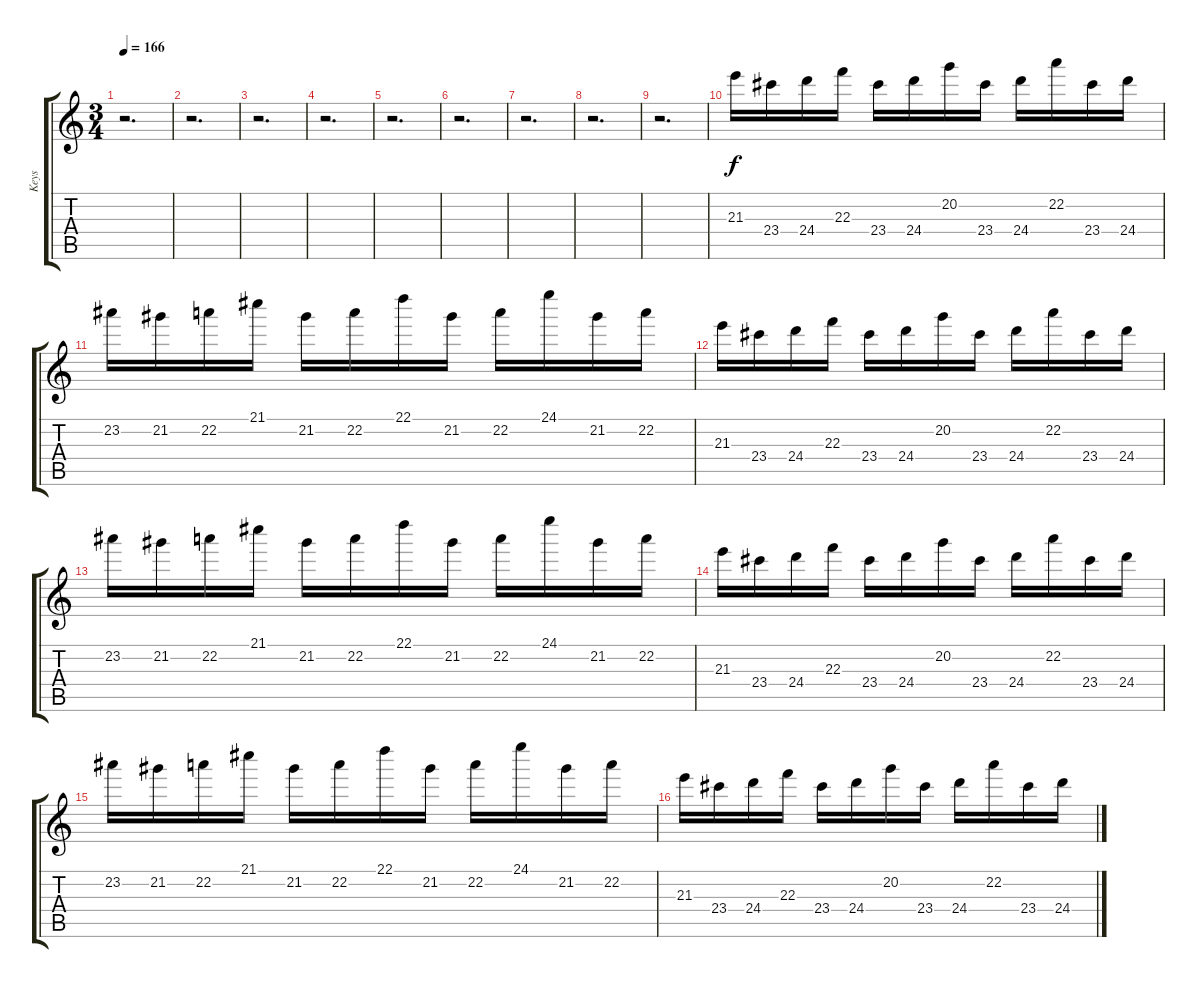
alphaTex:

\track ("Keys" "Keys") {instrument synthbass1}
\staff {score tabs}
\tuning (E4 B3 G3 D3 A2 E2) {hide}
\ts (3 4)
\tempo 166
\clef g2
\ks c
r.2{d dy f} |
r.2{d} |
r.2{d} |
r.2{d} |
r.2{d} |
r.2{d} |
r.2{d} |
r.2{d} |
r.2{d} |
21.3.16 23.4.16 24.4.16 22.3.16 23.4.16 24.4.16 20.2.16 23.4.16 24.4.16 22.2.16 23.4.16 24.4.16 |
23.2.16 21.2.16 22.2.16 21.1.16 21.2.16 22.2.16 22.1.16 21.2.16 22.2.16 24.1.16 21.2.16 22.2.16 |
21.3.16 23.4.16 24.4.16 22.3.16 23.4.16 24.4.16 20.2.16 23.4.16 24.4.16 22.2.16 23.4.16 24.4.16 |
23.2.16 21.2.16 22.2.16 21.1.16 21.2.16 22.2.16 22.1.16 21.2.16 22.2.16 24.1.16 21.2.16 22.2.16 |
21.3.16 23.4.16 24.4.16 22.3.16 23.4.16 24.4.16 20.2.16 23.4.16 24.4.16 22.2.16 23.4.16 24.4.16 |
23.2.16 21.2.16 22.2.16 21.1.16 21.2.16 22.2.16 22.1.16 21.2.16 22.2.16 24.1.16 21.2.16 22.2.16 |
21.3.16 23.4.16 24.4.16 22.3.16 23.4.16 24.4.16 20.2.16 23.4.16 24.4.16 22.2.16 23.4.16 24.4.16
